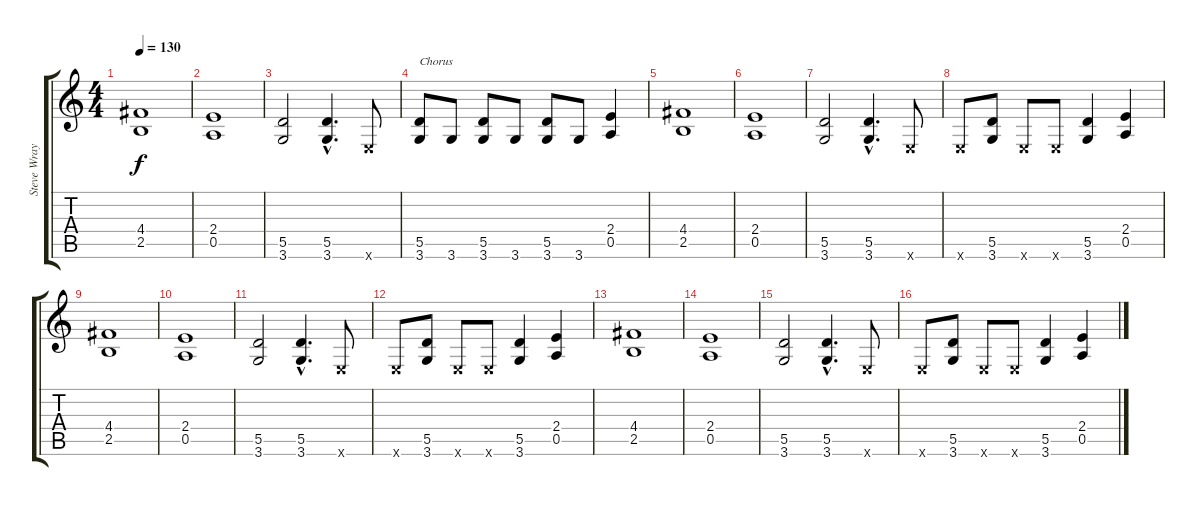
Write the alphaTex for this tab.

\track ("Steve Wray" "Steve Wray") {instrument acousticguitarsteel}
\staff {score tabs}
\tuning (E4 B3 G3 D3 A2 E2) {hide}
\ts (4 4)
\tempo 130
\clef g2
\ks c
(4.4 2.5).1{dy f instrument distortionguitar} |
(2.4 0.5).1 |
(5.5 3.6).2 (5.5{hac} 3.6{hac}).4{d} 0.6{x}.8 |
(5.5 3.6).8{txt "Chorus"} 3.6.8 (5.5 3.6).8 3.6.8 (5.5 3.6).8 3.6.8 (2.4 0.5).4 |
(4.4 2.5).1{instrument distortionguitar} |
(2.4 0.5).1 |
(5.5 3.6).2 (5.5{hac} 3.6{hac}).4{d} 0.6{x}.8 |
0.6{x}.8 (5.5 3.6).8 0.6{x}.8 0.6{x}.8 (5.5 3.6).4 (2.4 0.5).4 |
(4.4 2.5).1{instrument distortionguitar} |
(2.4 0.5).1 |
(5.5 3.6).2 (5.5{hac} 3.6{hac}).4{d} 0.6{x}.8 |
0.6{x}.8 (5.5 3.6).8 0.6{x}.8 0.6{x}.8 (5.5 3.6).4 (2.4 0.5).4 |
(4.4 2.5).1{instrument distortionguitar} |
(2.4 0.5).1 |
(5.5 3.6).2 (5.5{hac} 3.6{hac}).4{d} 0.6{x}.8 |
0.6{x}.8 (5.5 3.6).8 0.6{x}.8 0.6{x}.8 (5.5 3.6).4 (2.4 0.5).4
